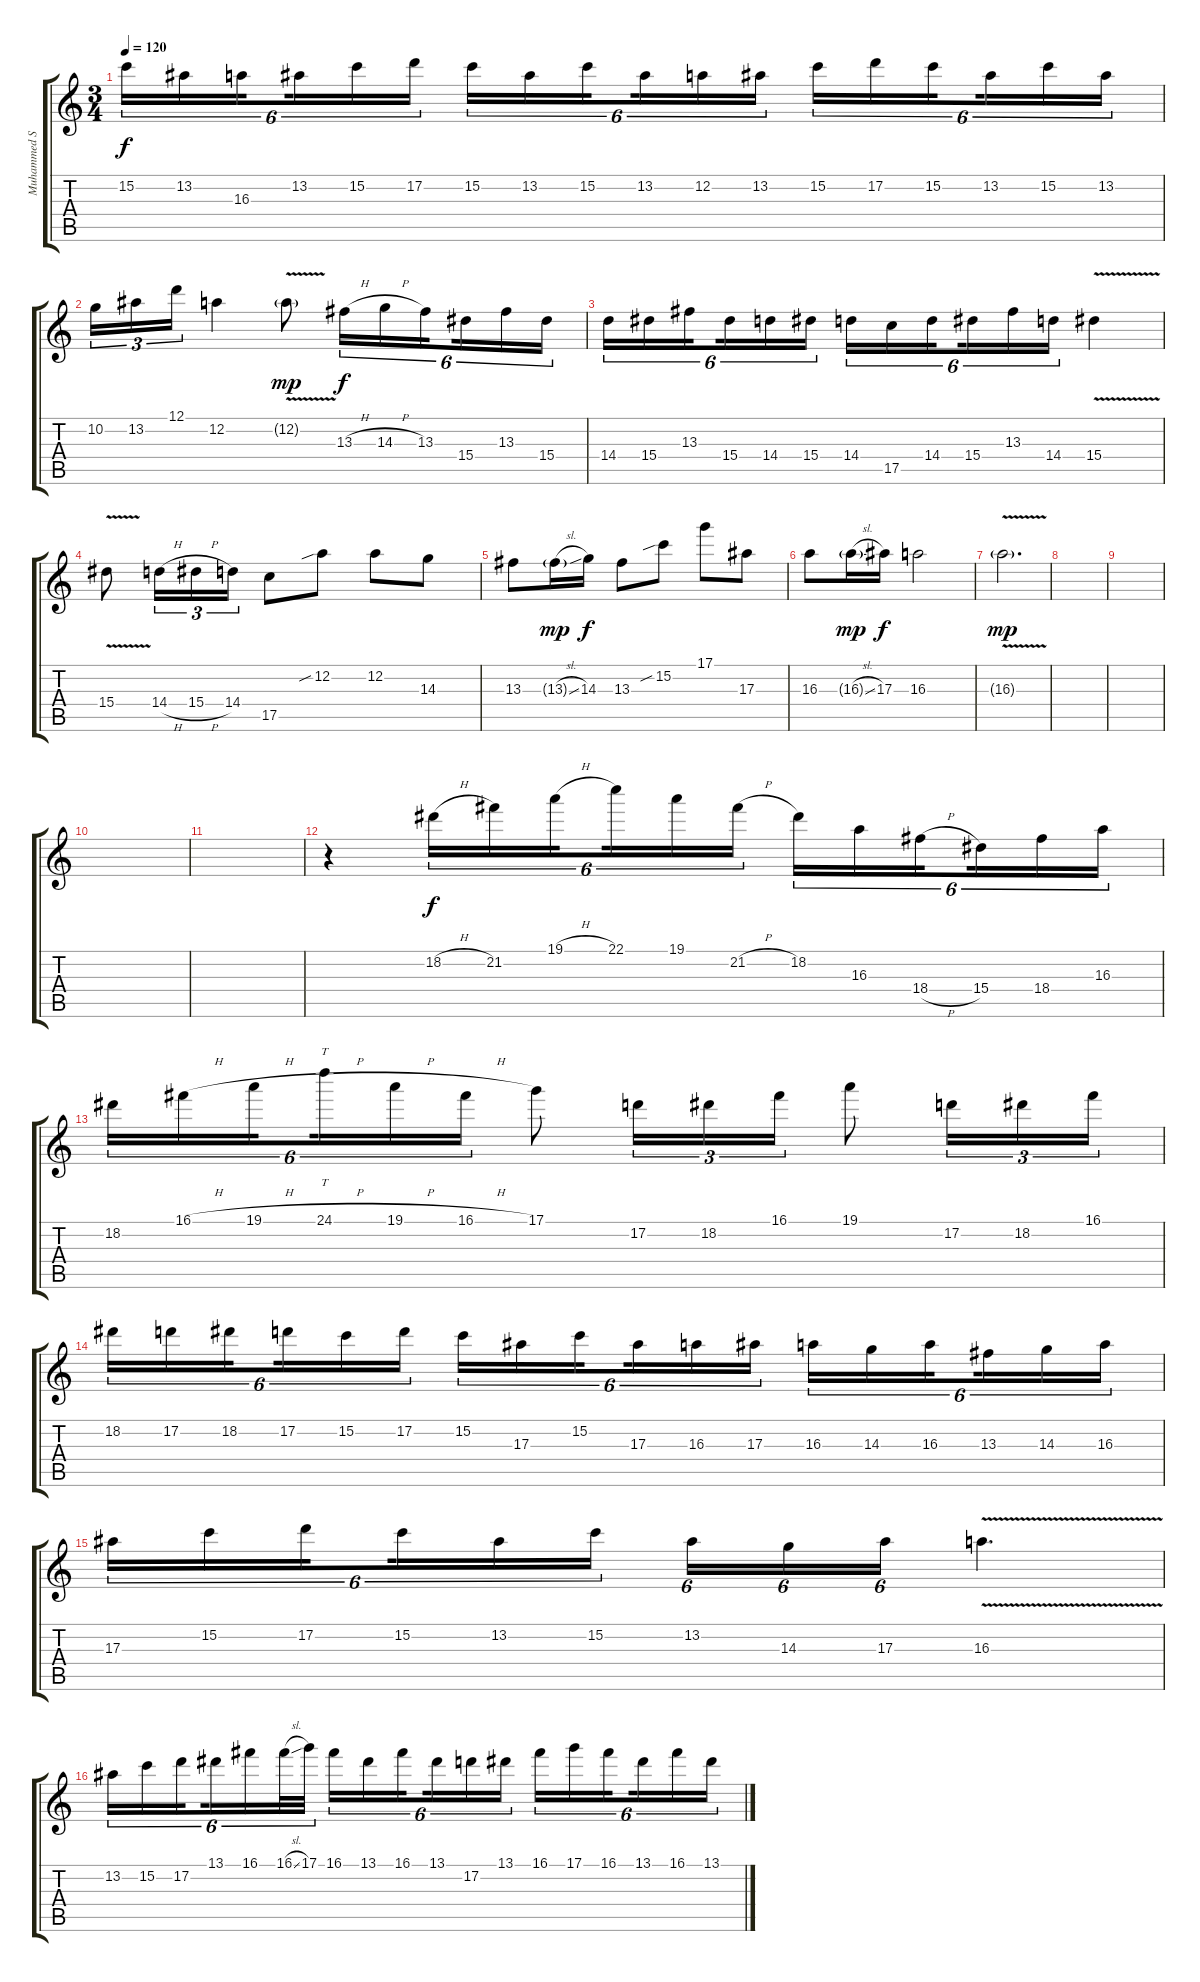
\track ("Muhammed Suicmez [Solo]" "Muhammed S") {instrument overdrivenguitar}
\staff {score tabs}
\tuning (D4 A3 F3 C3 G2 D2) {hide}
\ts (3 4)
\tempo 120
\clef g2
\ks c
15.2.16{tu (6 4) dy f} 13.2.16{tu (6 4)} 16.3.16{tu (6 4) beam splitsecondary} 13.2.16{tu (6 4)} 15.2.16{tu (6 4)} 17.2.16{tu (6 4)} 15.2.16{tu (6 4)} 13.2.16{tu (6 4)} 15.2.16{tu (6 4) beam splitsecondary} 13.2.16{tu (6 4)} 12.2.16{tu (6 4)} 13.2.16{tu (6 4)} 15.2.16{tu (6 4)} 17.2.16{tu (6 4)} 15.2.16{tu (6 4) beam splitsecondary} 13.2.16{tu (6 4)} 15.2.16{tu (6 4)} 13.2.16{tu (6 4)} |
10.2.16{tu (3 2)} 13.2.16{tu (3 2)} 12.1.16{tu (3 2)} 12.2.4 12.2{v g}.8{dy mp} 13.3{h}.16{tu (6 4) dy f} 14.3{h}.16{tu (6 4)} 13.3.16{tu (6 4) beam splitsecondary} 15.4.16{tu (6 4)} 13.3.16{tu (6 4)} 15.4.16{tu (6 4)} |
14.4.16{tu (6 4)} 15.4.16{tu (6 4)} 13.3.16{tu (6 4) beam splitsecondary} 15.4.16{tu (6 4)} 14.4.16{tu (6 4)} 15.4.16{tu (6 4)} 14.4.16{tu (6 4)} 17.5.16{tu (6 4)} 14.4.16{tu (6 4) beam splitsecondary} 15.4.16{tu (6 4)} 13.3.16{tu (6 4)} 14.4.16{tu (6 4)} 15.4{v}.4 |
15.4{v}.8 14.4{h}.16{tu (3 2)} 15.4{h}.16{tu (3 2)} 14.4.16{tu (3 2)} 17.5.8 12.2{sib}.8 12.2.8 14.3.8 |
13.3.8 13.3{sl g}.16{dy mp} 14.3.16{dy f} 13.3.8 15.2{sib}.8 17.1.8 17.3.8 |
16.3.8 16.3{sl g}.16{dy mp} 17.3.16{dy f} 16.3.2 |
16.3{v g}.2{d dy mp} |
|
|
|
|
r.4 18.2{h}.16{tu (6 4) dy f} 21.2.16{tu (6 4)} 19.1{h}.16{tu (6 4) beam splitsecondary} 22.1.16{tu (6 4)} 19.1.16{tu (6 4)} 21.2{h}.16{tu (6 4)} 18.2.16{tu (6 4)} 16.3.16{tu (6 4)} 18.4{h}.16{tu (6 4) beam splitsecondary} 15.4.16{tu (6 4)} 18.4.16{tu (6 4)} 16.3.16{tu (6 4)} |
18.2.16{tu (6 4)} 16.1{h}.16{tu (6 4)} 19.1{h}.16{tu (6 4) beam splitsecondary} 24.1{h}.16{tt tu (6 4)} 19.1{h}.16{tu (6 4)} 16.1{h}.16{tu (6 4)} 17.1.8 17.2.16{tu (3 2)} 18.2.16{tu (3 2)} 16.1.16{tu (3 2)} 19.1.8 17.2.16{tu (3 2)} 18.2.16{tu (3 2)} 16.1.16{tu (3 2)} |
18.2.16{tu (6 4)} 17.2.16{tu (6 4)} 18.2.16{tu (6 4) beam splitsecondary} 17.2.16{tu (6 4)} 15.2.16{tu (6 4)} 17.2.16{tu (6 4)} 15.2.16{tu (6 4)} 17.3.16{tu (6 4)} 15.2.16{tu (6 4) beam splitsecondary} 17.3.16{tu (6 4)} 16.3.16{tu (6 4)} 17.3.16{tu (6 4)} 16.3.16{tu (6 4)} 14.3.16{tu (6 4)} 16.3.16{tu (6 4) beam splitsecondary} 13.3.16{tu (6 4)} 14.3.16{tu (6 4)} 16.3.16{tu (6 4)} |
17.3.16{tu (6 4)} 15.2.16{tu (6 4)} 17.2.16{tu (6 4) beam splitsecondary} 15.2.16{tu (6 4)} 13.2.16{tu (6 4)} 15.2.16{tu (6 4)} 13.2.16{tu (6 4)} 14.3.16{tu (6 4)} 17.3.16{tu (6 4)} 16.3{v}.4{d} |
13.2.16{tu (6 4)} 15.2.16{tu (6 4)} 17.2.16{tu (6 4) beam splitsecondary} 13.1.16{tu (6 4)} 16.1.16{tu (6 4)} 16.1{sl}.32{tu (6 4)} 17.1.32{tu (6 4)} 16.1.16{tu (6 4)} 13.1.16{tu (6 4)} 16.1.16{tu (6 4) beam splitsecondary} 13.1.16{tu (6 4)} 17.2.16{tu (6 4)} 13.1.16{tu (6 4)} 16.1.16{tu (6 4)} 17.1.16{tu (6 4)} 16.1.16{tu (6 4) beam splitsecondary} 13.1.16{tu (6 4)} 16.1.16{tu (6 4)} 13.1.16{tu (6 4)}
